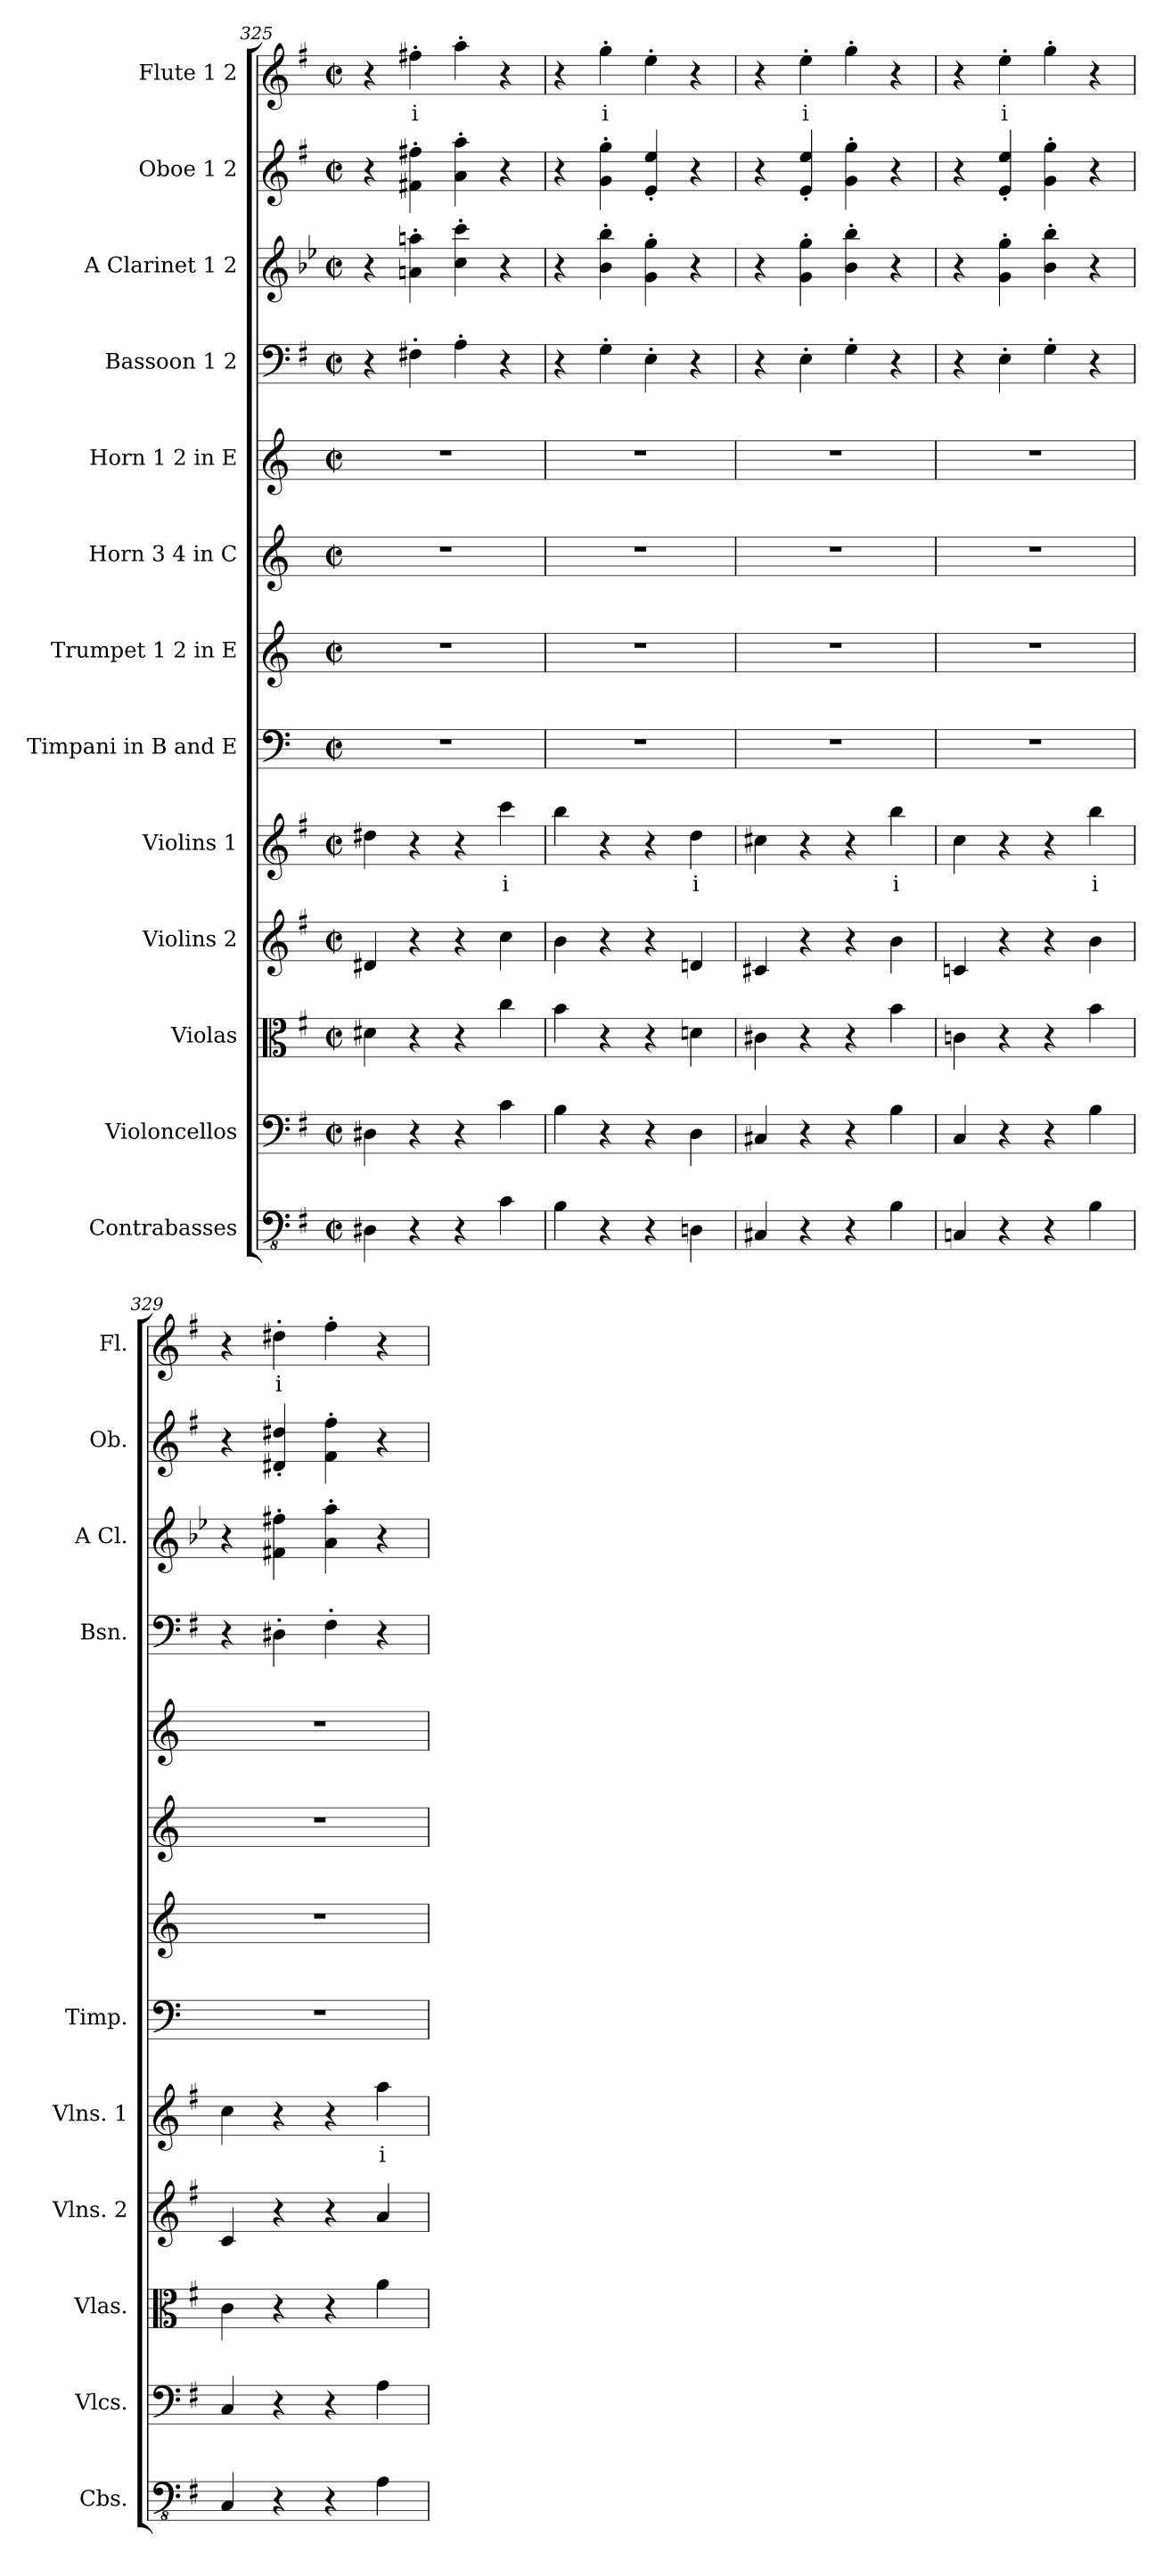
**kern	**kern	**kern	**kern	**kern	**text	**kern	**kern	**kern	**kern	**kern	**kern	**kern	**kern	**text
*part13	*part12	*part11	*part10	*part9	*part9	*part8	*part7	*part6	*part5	*part4	*part3	*part2	*part1	*part1
*staff13	*staff12	*staff11	*staff10	*staff9	*staff9	*staff8	*staff7	*staff6	*staff5	*staff4	*staff3	*staff2	*staff1	*staff1
*I"Contrabasses	*I"Violoncellos	*I"Violas	*I"Violins 2	*I"Violins 1	*	*I"Timpani in B and E	*I"Trumpet 1 2 in E	*I"Horn 3 4  in C	*I"Horn 1 2 in E	*I"Bassoon 1 2	*I"A Clarinet 1 2	*I"Oboe 1 2	*I"Flute 1 2	*
*I'Cbs.	*I'Vlcs.	*I'Vlas.	*I'Vlns. 2	*I'Vlns. 1	*	*I'Timp.	*	*	*	*I'Bsn.	*I'A Cl.	*I'Ob.	*I'Fl.	*
*clefFv4	*clefF4	*clefC3	*clefG2	*clefG2	*	*clefF4	*clefG2	*clefG2	*clefG2	*clefF4	*clefG2	*clefG2	*clefG2	*
*	*	*	*	*	*	*	*ITrd-2c-4	*ITrd7c12	*ITrd5c8	*	*ITrd2c3	*	*	*
*k[f#]	*k[f#]	*k[f#]	*k[f#]	*k[f#]	*	*k[]	*k[f#c#g#d#]	*k[]	*k[f#c#g#d#]	*k[f#]	*k[f#]	*k[f#]	*k[f#]	*
*M2/2	*M2/2	*M2/2	*M2/2	*M2/2	*	*M2/2	*M2/2	*M2/2	*M2/2	*M2/2	*M2/2	*M2/2	*M2/2	*
*met(c|)	*met(c|)	*met(c|)	*met(c|)	*met(c|)	*	*met(c|)	*met(c|)	*met(c|)	*met(c|)	*met(c|)	*met(c|)	*met(c|)	*met(c|)	*
=325	=325	=325	=325	=325	=325	=325	=325	=325	=325	=325	=325	=325	=325	=325
4DD#X\	4D#X\	4d#X\	4d#X/	4dd#X\	.	1r	1r	1r	1r	4r	4r	4r	4r	.
!	!	!	!	!	!	!	!	!	!	!	!	!	!	!LO:LY:b:color=#FF0000
4r	4r	4r	4r	4r	.	.	.	.	.	4F#X'\	4f#X\' 4ff#X\'	4f#X\' 4ff#X\'	4ff#X'\	i
4r	4r	4r	4r	4r	.	.	.	.	.	4A'\	4a\' 4aa\'	4a\' 4aa\'	4aa'\	.
!	!	!	!	!	!LO:LY:b:color=#FF0000	!	!	!	!	!	!	!	!	!
4C\	4c\	4cc\	4cc\	4ccc\	i	.	.	.	.	4r	4r	4r	4r	.
=326	=326	=326	=326	=326	=326	=326	=326	=326	=326	=326	=326	=326	=326	=326
4BB\	4B\	4b\	4b\	4bb\	.	1r	1r	1r	1r	4r	4r	4r	4r	.
!	!	!	!	!	!	!	!	!	!	!	!	!	!	!LO:LY:b:color=#FF0000
4r	4r	4r	4r	4r	.	.	.	.	.	4G'\	4g\' 4gg\'	4g\' 4gg\'	4gg'\	i
4r	4r	4r	4r	4r	.	.	.	.	.	4E'\	4e\' 4ee\'	4e/' 4ee/'	4ee'\	.
!	!	!	!	!	!LO:LY:b:color=#FF0000	!	!	!	!	!	!	!	!	!
4DDn\	4D\	4dn\	4dn/	4dd\	i	.	.	.	.	4r	4r	4r	4r	.
=327	=327	=327	=327	=327	=327	=327	=327	=327	=327	=327	=327	=327	=327	=327
4CC#X/	4C#X/	4c#X\	4c#X/	4cc#X\	.	1r	1r	1r	1r	4r	4r	4r	4r	.
!	!	!	!	!	!	!	!	!	!	!	!	!	!	!LO:LY:b:color=#FF0000
4r	4r	4r	4r	4r	.	.	.	.	.	4E'\	4e\' 4ee\'	4e/' 4ee/'	4ee'\	i
4r	4r	4r	4r	4r	.	.	.	.	.	4G'\	4g\' 4gg\'	4g\' 4gg\'	4gg'\	.
!	!	!	!	!	!LO:LY:b:color=#FF0000	!	!	!	!	!	!	!	!	!
4BB\	4B\	4b\	4b\	4bb\	i	.	.	.	.	4r	4r	4r	4r	.
=328	=328	=328	=328	=328	=328	=328	=328	=328	=328	=328	=328	=328	=328	=328
4CCn/	4C/	4cn\	4cn/	4cc\	.	1r	1r	1r	1r	4r	4r	4r	4r	.
!	!	!	!	!	!	!	!	!	!	!	!	!	!	!LO:LY:b:color=#FF0000
4r	4r	4r	4r	4r	.	.	.	.	.	4E'\	4e\' 4ee\'	4e/' 4ee/'	4ee'\	i
4r	4r	4r	4r	4r	.	.	.	.	.	4G'\	4g\' 4gg\'	4g\' 4gg\'	4gg'\	.
!	!	!	!	!	!LO:LY:b:color=#FF0000	!	!	!	!	!	!	!	!	!
4BB\	4B\	4b\	4b\	4bb\	i	.	.	.	.	4r	4r	4r	4r	.
=329	=329	=329	=329	=329	=329	=329	=329	=329	=329	=329	=329	=329	=329	=329
4CC/	4C/	4c\	4c/	4cc\	.	1r	1r	1r	1r	4r	4r	4r	4r	.
!	!	!	!	!	!	!	!	!	!	!	!	!	!	!LO:LY:b:color=#FF0000
4r	4r	4r	4r	4r	.	.	.	.	.	4D#X'\	4d#X\' 4dd#X\'	4d#X/' 4dd#X/'	4dd#X'\	i
4r	4r	4r	4r	4r	.	.	.	.	.	4F#'\	4f#\' 4ff#\'	4f#\' 4ff#\'	4ff#'\	.
!	!	!	!	!	!LO:LY:b:color=#FF0000	!	!	!	!	!	!	!	!	!
4AA\	4A\	4a\	4a/	4aa\	i	.	.	.	.	4r	4r	4r	4r	.
=	=	=	=	=	=	=	=	=	=	=	=	=	=	=
*-	*-	*-	*-	*-	*-	*-	*-	*-	*-	*-	*-	*-	*-	*-
